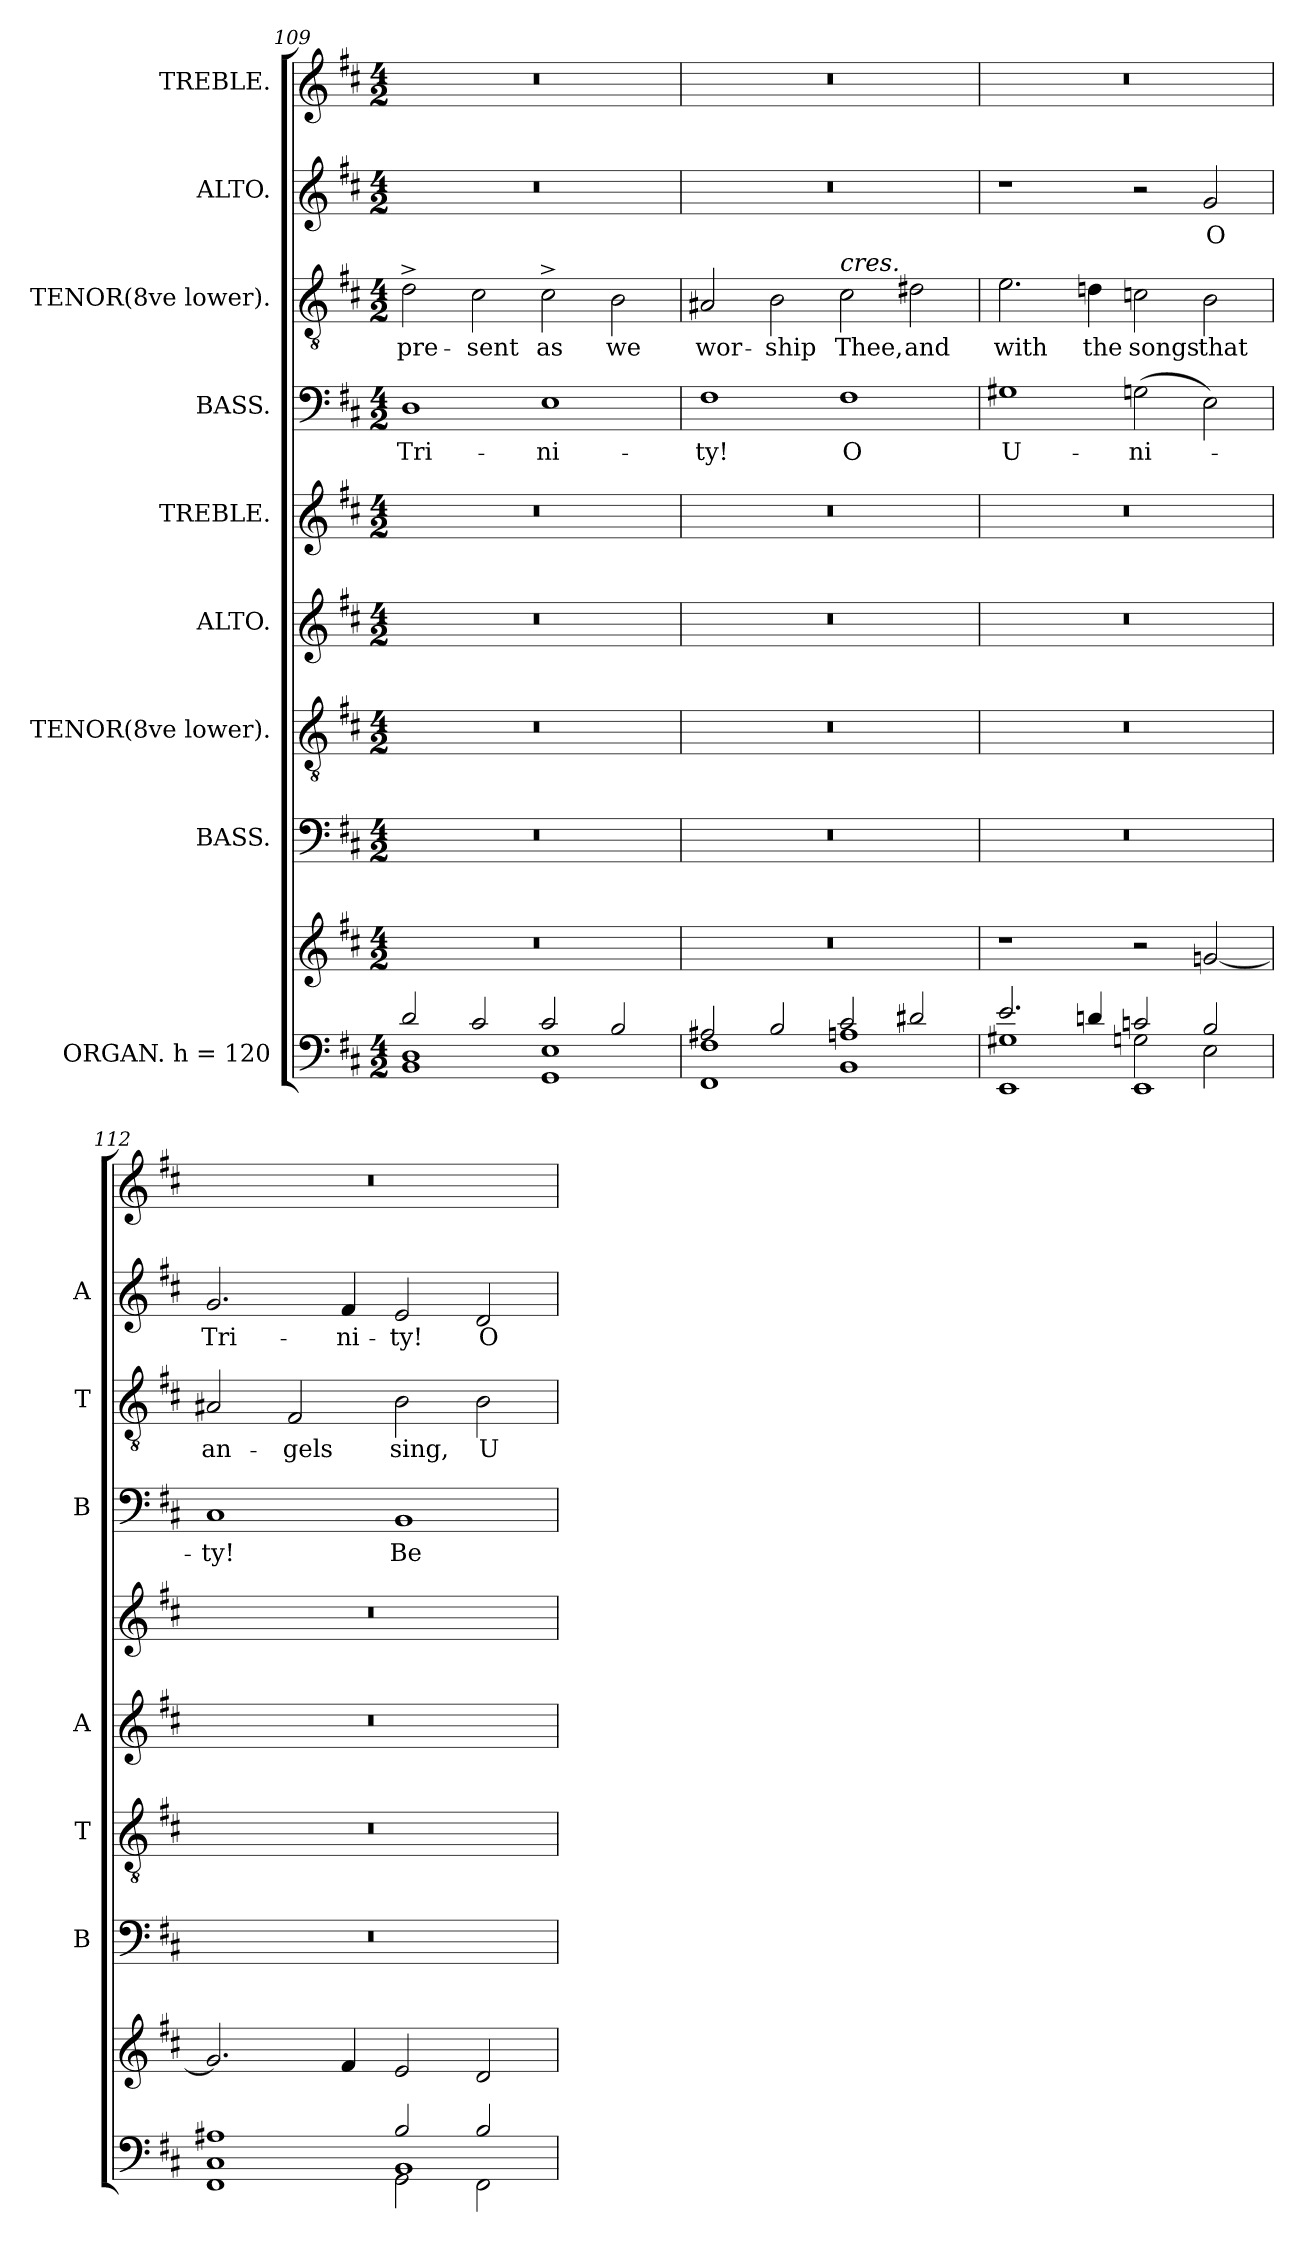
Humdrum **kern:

**kern	**kern	**kern	**kern	**kern	**kern	**kern	**text	**kern	**text	**kern	**text	**kern
*part9	*part9	*part8	*part7	*part6	*part5	*part4	*part4	*part3	*part3	*part2	*part2	*part1
*staff10	*staff9	*staff8	*staff7	*staff6	*staff5	*staff4	*staff4	*staff3	*staff3	*staff2	*staff2	*staff1
*I"ORGAN.  h = 120	*	*I"BASS.	*I"TENOR(8ve lower).	*I"ALTO.	*I"TREBLE.	*I"BASS.	*	*I"TENOR(8ve lower).	*	*I"ALTO.	*	*I"TREBLE.
*	*	*I'B	*I'T	*I'A	*	*I'B	*	*I'T	*	*I'A	*	*
*clefF4	*clefG2	*clefF4	*clefGv2	*clefG2	*clefG2	*clefF4	*	*clefGv2	*	*clefG2	*	*clefG2
*	*	*	*ITrd7c12	*	*	*	*	*ITrd7c12	*	*	*	*
*k[f#c#]	*k[f#c#]	*k[f#c#]	*k[f#c#]	*k[f#c#]	*k[f#c#]	*k[f#c#]	*	*k[f#c#]	*	*k[f#c#]	*	*k[f#c#]
*D:	*D:	*D:	*D:	*D:	*D:	*D:	*	*D:	*	*D:	*	*D:
*M4/2	*M4/2	*M4/2	*M4/2	*M4/2	*M4/2	*M4/2	*	*M4/2	*	*M4/2	*	*M4/2
=109	=109	=109	=109	=109	=109	=109	=109	=109	=109	=109	=109	=109
*^	*	*	*	*	*	*	*	*	*	*	*	*
!	!	!LO:N:vis=1	!LO:N:vis=1	!LO:N:vis=1	!LO:N:vis=1	!LO:N:vis=1	!	!LO:LY:b	!	!LO:LY:b	!LO:N:vis=1	!	!LO:N:vis=1
2d/	1BB 1D	0r	0r	0r	0r	0r	1D	Tri-	2D^>\	pre-	0r	.	0r
!	!	!	!	!	!	!	!	!	!	!LO:LY:b	!	!	!
2c#/	.	.	.	.	.	.	.	.	2C#\	-sent	.	.	.
!	!	!	!	!	!	!	!	!LO:LY:b	!	!LO:LY:b	!	!	!
2c#/	1GG 1E	.	.	.	.	.	1E	-ni-	2C#^>\	as	.	.	.
!	!	!	!	!	!	!	!	!	!	!LO:LY:b	!	!	!
2B/	.	.	.	.	.	.	.	.	2BB\	we	.	.	.
=110	=110	=110	=110	=110	=110	=110	=110	=110	=110	=110	=110	=110	=110
!	!	!LO:N:vis=1	!LO:N:vis=1	!LO:N:vis=1	!LO:N:vis=1	!LO:N:vis=1	!	!LO:LY:b	!	!LO:LY:b	!LO:N:vis=1	!	!LO:N:vis=1
2A#X/	1FF# 1F#	0r	0r	0r	0r	0r	1F#	-ty!	2AA#X/	wor-	0r	.	0r
!	!	!	!	!	!	!	!	!	!	!LO:LY:b	!	!	!
2B/	.	.	.	.	.	.	.	.	2BB\	-ship	.	.	.
!	!	!	!	!	!	!	!	!	!LO:TX:a:i:t=cres.	!	!	!	!
!	!	!	!	!	!	!	!	!LO:LY:b	!	!LO:LY:b	!	!	!
2c#/	1BB 1An	.	.	.	.	.	1F#	O	2C#\	Thee,	.	.	.
!	!	!	!	!	!	!	!	!	!	!LO:LY:b	!	!	!
2d#X/	.	.	.	.	.	.	.	.	2D#X\	and	.	.	.
=111	=111	=111	=111	=111	=111	=111	=111	=111	=111	=111	=111	=111	=111
*	*^	*	*	*	*	*	*	*	*	*	*	*	*
!	!	!	!	!LO:N:vis=1	!LO:N:vis=1	!LO:N:vis=1	!LO:N:vis=1	!	!LO:LY:b	!	!LO:LY:b	!	!	!LO:N:vis=1
2.e/	1EE	1G#X	1r	0r	0r	0r	0r	1G#X	U-	2.E\	with	1r	.	0r
!	!	!	!	!	!	!	!	!	!	!	!LO:LY:b	!	!	!
4dn/	.	.	.	.	.	.	.	.	.	4Dn\	the	.	.	.
!	!	!	!	!	!	!	!	!	!LO:LY:b	!	!LO:LY:b	!	!	!
2cn/	1EE	2Gn\	2r	.	.	.	.	(>2Gn\	-ni-	2Cn\	songs	2r	.	.
!	!	!	!	!	!	!	!	!	!	!	!LO:LY:b	!	!LO:LY:b	!
2B/	.	2E\	[<2gn/	.	.	.	.	2E\)	.	2BB\	that	2g/	O	.
!!LO:LB:g=z
=112	=112	=112	=112	=112	=112	=112	=112	=112	=112	=112	=112	=112	=112	=112
!	!	!	!	!LO:N:vis=1	!LO:N:vis=1	!LO:N:vis=1	!LO:N:vis=1	!	!LO:LY:b	!	!LO:LY:b	!	!LO:LY:b	!LO:N:vis=1
1A#X	1FF#	1C#	2.g/]	0r	0r	0r	0r	1C#	-ty!	2AA#X/	an-	2.g/	Tri-	0r
!	!	!	!	!	!	!	!	!	!	!	!LO:LY:b	!	!	!
.	.	.	.	.	.	.	.	.	.	2FF#/	-gels	.	.	.
!	!	!	!	!	!	!	!	!	!	!	!	!	!LO:LY:b	!
.	.	.	4f#/	.	.	.	.	.	.	.	.	4f#/	-ni-	.
!	!	!	!	!	!	!	!	!	!LO:LY:b	!	!LO:LY:b	!	!LO:LY:b	!
2B/	2GG\	1BB	2e/	.	.	.	.	1BB	Be	2BB\	sing,	2e/	-ty!	.
!	!	!	!	!	!	!	!	!	!	!	!LO:LY:b	!	!LO:LY:b	!
2B/	2FF#\	.	2d/	.	.	.	.	.	.	2BB\	U-	2d/	O	.
*v	*v	*v	*	*	*	*	*	*	*	*	*	*	*	*
=	=	=	=	=	=	=	=	=	=	=	=	=
*-	*-	*-	*-	*-	*-	*-	*-	*-	*-	*-	*-	*-
